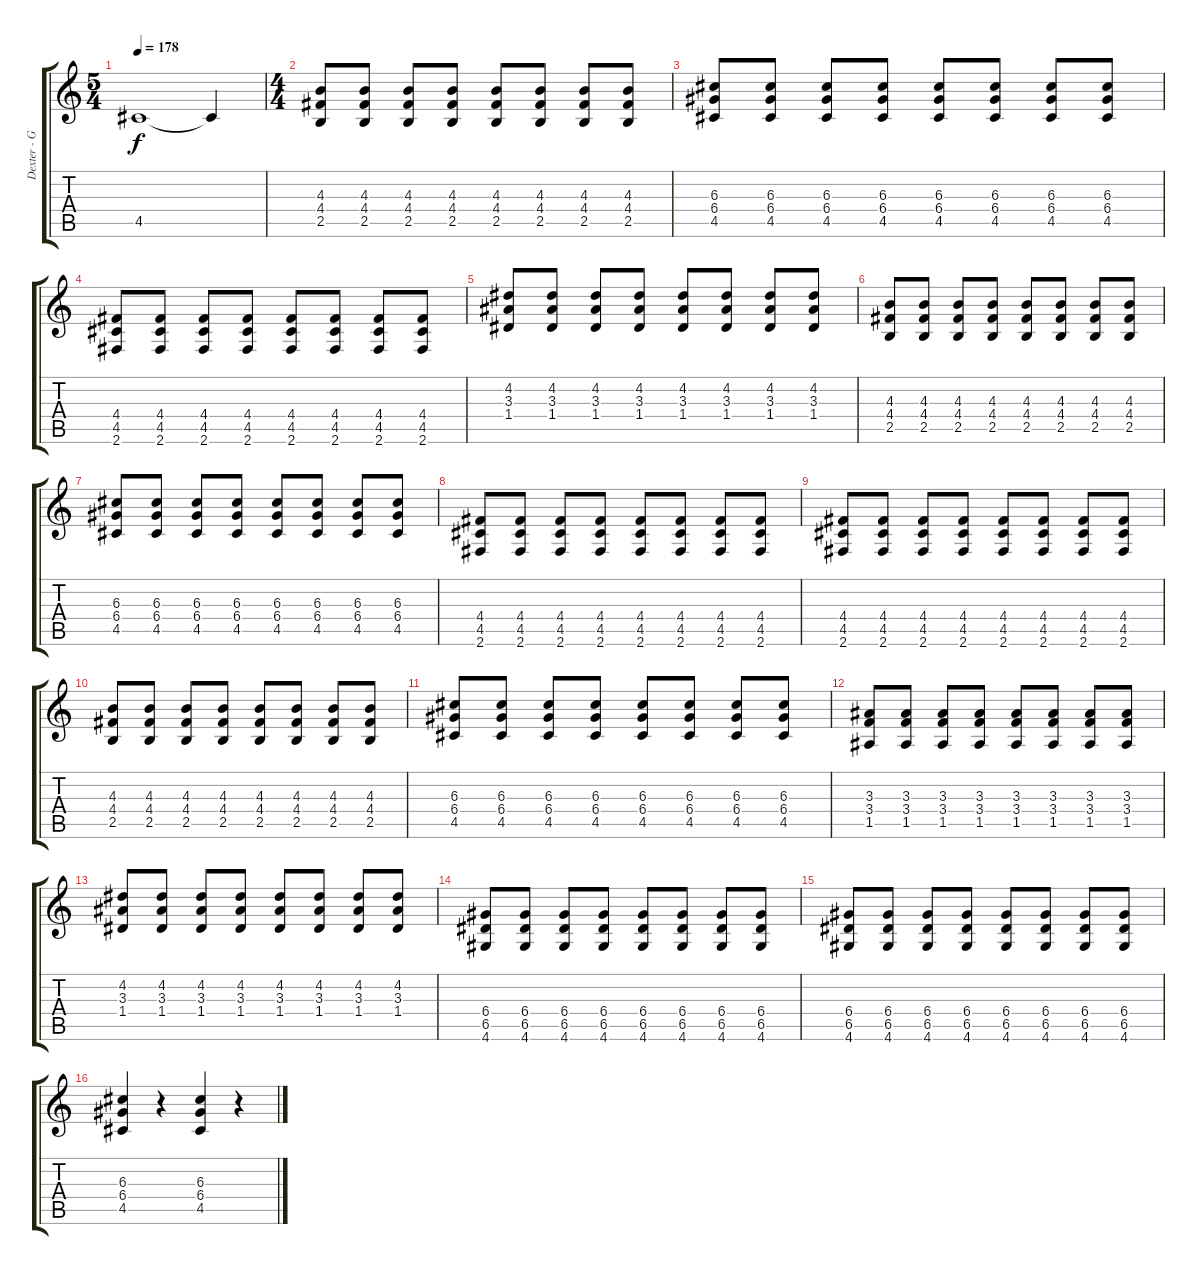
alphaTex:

\track ("Dexter - Guitar" "Dexter - G") {instrument distortionguitar}
\staff {score tabs}
\tuning (E4 B3 G3 D3 A2 E2) {hide}
\ts (5 4)
\tempo 178
\clef g2
\ks c
4.5{t}.1{dy f} 4.5{t}.4 |
\ts (4 4)
(4.3 4.4 2.5).8 (4.3 4.4 2.5).8 (4.3 4.4 2.5).8 (4.3 4.4 2.5).8 (4.3 4.4 2.5).8 (4.3 4.4 2.5).8 (4.3 4.4 2.5).8 (4.3 4.4 2.5).8 |
(6.3 6.4 4.5).8 (6.3 6.4 4.5).8 (6.3 6.4 4.5).8 (6.3 6.4 4.5).8 (6.3 6.4 4.5).8 (6.3 6.4 4.5).8 (6.3 6.4 4.5).8 (6.3 6.4 4.5).8 |
(4.4 4.5 2.6).8 (4.4 4.5 2.6).8 (4.4 4.5 2.6).8 (4.4 4.5 2.6).8 (4.4 4.5 2.6).8 (4.4 4.5 2.6).8 (4.4 4.5 2.6).8 (4.4 4.5 2.6).8 |
(4.2 3.3 1.4).8 (4.2 3.3 1.4).8 (4.2 3.3 1.4).8 (4.2 3.3 1.4).8 (4.2 3.3 1.4).8 (4.2 3.3 1.4).8 (4.2 3.3 1.4).8 (4.2 3.3 1.4).8 |
(4.3 4.4 2.5).8 (4.3 4.4 2.5).8 (4.3 4.4 2.5).8 (4.3 4.4 2.5).8 (4.3 4.4 2.5).8 (4.3 4.4 2.5).8 (4.3 4.4 2.5).8 (4.3 4.4 2.5).8 |
(6.3 6.4 4.5).8 (6.3 6.4 4.5).8 (6.3 6.4 4.5).8 (6.3 6.4 4.5).8 (6.3 6.4 4.5).8 (6.3 6.4 4.5).8 (6.3 6.4 4.5).8 (6.3 6.4 4.5).8 |
(4.4 4.5 2.6).8 (4.4 4.5 2.6).8 (4.4 4.5 2.6).8 (4.4 4.5 2.6).8 (4.4 4.5 2.6).8 (4.4 4.5 2.6).8 (4.4 4.5 2.6).8 (4.4 4.5 2.6).8 |
(4.4 4.5 2.6).8 (4.4 4.5 2.6).8 (4.4 4.5 2.6).8 (4.4 4.5 2.6).8 (4.4 4.5 2.6).8 (4.4 4.5 2.6).8 (4.4 4.5 2.6).8 (4.4 4.5 2.6).8 |
(4.3 4.4 2.5).8 (4.3 4.4 2.5).8 (4.3 4.4 2.5).8 (4.3 4.4 2.5).8 (4.3 4.4 2.5).8 (4.3 4.4 2.5).8 (4.3 4.4 2.5).8 (4.3 4.4 2.5).8 |
(6.3 6.4 4.5).8 (6.3 6.4 4.5).8 (6.3 6.4 4.5).8 (6.3 6.4 4.5).8 (6.3 6.4 4.5).8 (6.3 6.4 4.5).8 (6.3 6.4 4.5).8 (6.3 6.4 4.5).8 |
(3.3 3.4 1.5).8 (3.3 3.4 1.5).8 (3.3 3.4 1.5).8 (3.3 3.4 1.5).8 (3.3 3.4 1.5).8 (3.3 3.4 1.5).8 (3.3 3.4 1.5).8 (3.3 3.4 1.5).8 |
(4.2 3.3 1.4).8 (4.2 3.3 1.4).8 (4.2 3.3 1.4).8 (4.2 3.3 1.4).8 (4.2 3.3 1.4).8 (4.2 3.3 1.4).8 (4.2 3.3 1.4).8 (4.2 3.3 1.4).8 |
(6.4 6.5 4.6).8 (6.4 6.5 4.6).8 (6.4 6.5 4.6).8 (6.4 6.5 4.6).8 (6.4 6.5 4.6).8 (6.4 6.5 4.6).8 (6.4 6.5 4.6).8 (6.4 6.5 4.6).8 |
(6.4 6.5 4.6).8 (6.4 6.5 4.6).8 (6.4 6.5 4.6).8 (6.4 6.5 4.6).8 (6.4 6.5 4.6).8 (6.4 6.5 4.6).8 (6.4 6.5 4.6).8 (6.4 6.5 4.6).8 |
(6.3 6.4 4.5).4 r.4 (6.3 6.4 4.5).4 r.4
